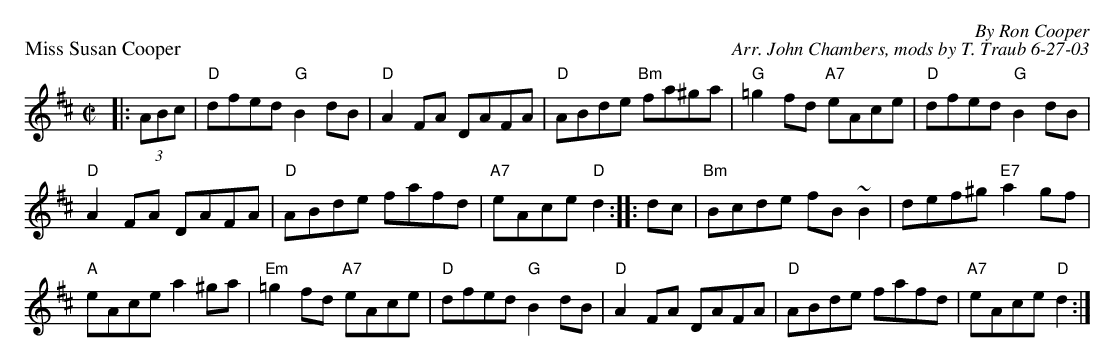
X:1
P: Miss Susan Cooper
C: By Ron Cooper
C: Arr. John Chambers, mods by T. Traub 6-27-03
M: C|
L: 1/8
K: D
|: (3ABc | "D"dfed "G"B2dB | "D"A2FA DAFA | "D"ABde "Bm"fa^ga | "G"=g2fd "A7"eAce |"D"dfed "G"B2dB |
"D"A2FA DAFA | "D"ABde fafd | "A7"eAce "D"d2 :||: dc | "Bm"Bcde fB~B2 | def^g "E7"a2gf |
"A"eAce a2^ga | "Em"=g2fd "A7"eAce | "D"dfed "G"B2dB | "D"A2FA DAFA | "D"ABde fafd | "A7"eAce "D"d2 :|
